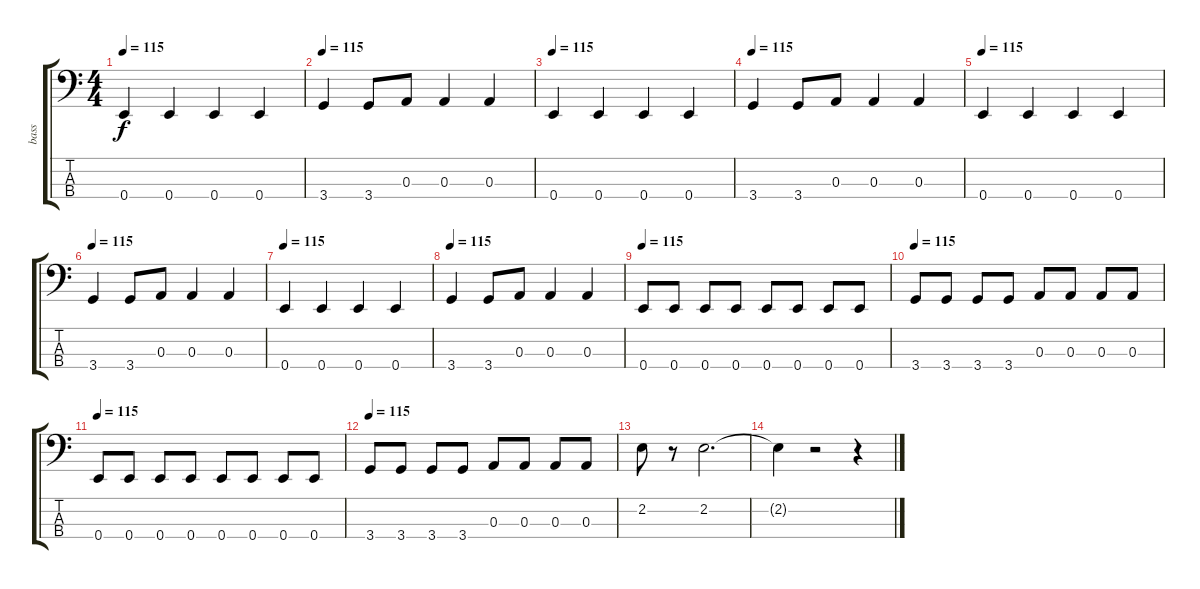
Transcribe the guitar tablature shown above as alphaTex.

\track ("bass" "bass") {instrument electricbassfinger}
\staff {score tabs}
\tuning (G2 D2 A1 E1) {hide}
\ts (4 4)
\tempo 115
\clef f4
\ks c
0.4.4{dy f} 0.4.4 0.4.4 0.4.4 |
\tempo 115
3.4.4 3.4.8 0.3.8 0.3.4 0.3.4 |
\tempo 115
0.4.4 0.4.4 0.4.4 0.4.4 |
\tempo 115
3.4.4 3.4.8 0.3.8 0.3.4 0.3.4 |
\tempo 115
0.4.4 0.4.4 0.4.4 0.4.4 |
\tempo 115
3.4.4 3.4.8 0.3.8 0.3.4 0.3.4 |
\tempo 115
0.4.4 0.4.4 0.4.4 0.4.4 |
\tempo 115
3.4.4 3.4.8 0.3.8 0.3.4 0.3.4 |
\tempo 115
0.4.8 0.4.8 0.4.8 0.4.8 0.4.8 0.4.8 0.4.8 0.4.8 |
\tempo 115
3.4.8 3.4.8 3.4.8 3.4.8 0.3.8 0.3.8 0.3.8 0.3.8 |
\tempo 115
0.4.8 0.4.8 0.4.8 0.4.8 0.4.8 0.4.8 0.4.8 0.4.8 |
\tempo 115
3.4.8 3.4.8 3.4.8 3.4.8 0.3.8 0.3.8 0.3.8 0.3.8 |
2.2.8 r.8 2.2.2{d} |
2.2{t}.4 r.2 r.4
